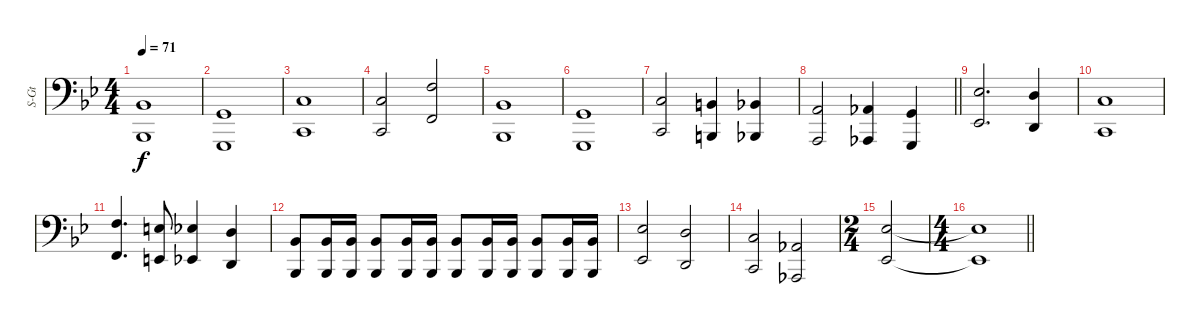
\bracketExtendMode groupsimilarinstruments
\otherSystemsTrackNameOrientation horizontal
\track ("Piano (LH) (Print)" "S-Gt") {instrument brightacousticpiano}
\staff {score}
\tuning (F2 C2 F1 C1 F0 C0)
\displaytranspose 12
\ts (4 4)
\tempo 71
\clef f4
\ks bb
(5.3{acc b} 5.5{acc b}).1{dy f} |
(2.3{acc forcenatural} 2.5{acc forcenatural}).1 |
(0.2{acc forcenatural} 0.4{acc forcenatural}).1 |
(0.2{acc forcenatural} 0.4{acc forcenatural}).2 (0.1{acc forcenatural} 0.3{acc forcenatural}).2 |
(5.3{acc b} 5.5{acc b}).1 |
(2.3{acc forcenatural} 2.5{acc forcenatural}).1 |
(0.2{acc forcenatural} 0.4{acc forcenatural}).2 (6.3{acc forcenatural} 6.5{acc forcenatural}).4 (5.3{acc b} 5.5{acc b}).4 |
\barLineRight lightlight
(4.3{acc forcenatural} 4.5{acc forcenatural}).2 (3.3{acc b} 3.5{acc b}).4 (2.3{acc forcenatural} 2.5{acc forcenatural}).4 |
(3.2{acc b} 3.4{acc b}).2{d} (2.2{acc forcenatural} 2.4{acc forcenatural}).4 |
(0.2{acc forcenatural} 0.4{acc forcenatural}).1 |
(0.1{acc forcenatural} 0.3{acc forcenatural}).4{d} (4.2{acc forcenatural} 4.4{acc forcenatural}).8 (3.2{acc b} 3.4{acc b}).4 (2.2{acc forcenatural} 2.4{acc forcenatural}).4 |
(5.3{acc b} 5.5{acc b}).8 (5.3{acc b} 5.5{acc b}).16 (5.3{acc b} 5.5{acc b}).16 (5.3{acc b} 5.5{acc b}).8 (5.3{acc b} 5.5{acc b}).16 (5.3{acc b} 5.5{acc b}).16 (5.3{acc b} 5.5{acc b}).8 (5.3{acc b} 5.5{acc b}).16 (5.3{acc b} 5.5{acc b}).16 (5.3{acc b} 5.5{acc b}).8 (5.3{acc b} 5.5{acc b}).16 (5.3{acc b} 5.5{acc b}).16 |
(3.2{acc b} 3.4{acc b}).2 (2.2{acc forcenatural} 2.4{acc forcenatural}).2 |
(0.2{acc forcenatural} 0.4{acc forcenatural}).2 (3.3{acc b} 3.5{acc b}).2 |
\ts (2 4)
(3.2{acc b} 3.4{acc b}).2 |
\ts (4 4)
\barLineRight lightlight
(3.2{t acc b} 3.4{t acc b}).1
